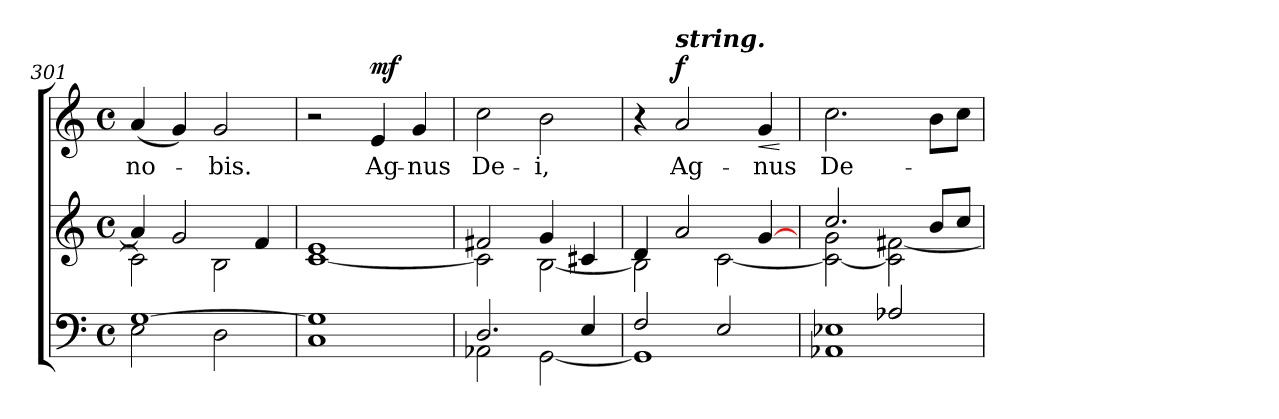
**kern	**kern	**kern	**text	**dynam
*part2	*part2	*part1	*part1	*part1
*staff3	*staff2	*staff1	*staff1	*staff1
*clefF4	*clefG2	*clefG2	*	*
*k[]	*k[]	*k[]	*	*
*C:	*C:	*C:	*	*
*M4/4	*M4/4	*M4/4	*	*
*met(c)	*met(c)	*met(c)	*	*
=301	=301	=301	=301	=301
*^	*^	*	*	*
!	!	!	!	!	!LO:LY:b	!
[>1G	2E\	4a/]	2c\]	(<4a/	no-	.
.	.	2g/	.	4g/)	.	.
!	!	!	!	!	!LO:LY:b	!
.	2D\	.	2B\	2g/	-bis.	.
.	.	4f/	.	.	.	.
=302	=302	=302	=302	=302	=302	=302
1G]	1C	1e	[<1c	2r	.	.
!	!	!	!	!	!LO:LY:b	!LO:DY:a
.	.	.	.	4e/	Ag-	mf
!	!	!	!	!	!LO:LY:b	!
.	.	.	.	4g/	-nus	.
=303	=303	=303	=303	=303	=303	=303
!	!	!	!	!	!LO:LY:b	!
2.D/	2AA-X\	2f#X/	2c\]	2cc\	De-	.
!	!	!	!	!	!LO:LY:b	!
.	[<2GG\	4g/	[<2B\	2b\	-i,	.
4E/	.	4c#X/	.	.	.	.
=304	=304	=304	=304	=304	=304	=304
2F/	1GG]	4d/	2B\]	4r	.	.
!	!	!	!	!LO:TX:a:Bi:t=string.	!	!
!	!	!	!	!	!LO:LY:b	!LO:DY:a
.	.	2a/	.	2a/	Ag-	f
2E/	.	.	[<2c\	.	.	.
!	!	!	!	!	!LO:LY:b	!LO:HP:b
.	.	[>4g/	.	4g/	-nus	<
*v	*v	*	*	*	*	*
*	*v	*v	*	*	*
.	.	.	.	[
=305	=305	=305	=305	=305
*^	*^	*	*	*
!	!	!	!	!	!LO:LY:b	!
2ryy	1AA-X 1E-X	2.cc/	2c\_ 2g\	2.cc\	De-	.
2A-X/	.	.	2c\] [<2f#X\	.	.	.
.	.	8b/L	.	8b\L	.	.
.	.	8cc/J	.	8cc\J	.	.
*v	*v	*	*	*	*	*
*	*v	*v	*	*	*
=	=	=	=	=
*-	*-	*-	*-	*-
